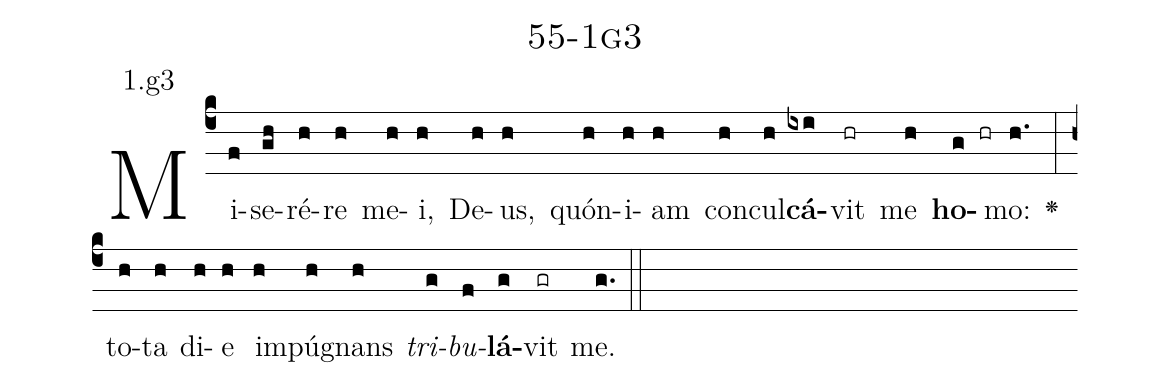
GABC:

name: 55-1g3;
annotation: 1.g3;
%%
(c4)Mi(f)se(gh)ré(h)re(h) me(h)i,(h) De(h)us,(h) quón(h)i(h)am(h) con(h)cul(h)<b>cá</b>(ixi)vit(hr) me(h) <b>ho</b>(g hr)mo:(h.) <v>\greheightstar</v>(:) to(h)ta(h) di(h)e(h) im(h)pú(h)gnans(h) <i>tri</i>(g)<i>bu</i>(f)<b>lá</b>(g)vit(gr) me.(g.) (::)


%E(h) u(h) o(g) u(f) a(g) e.(g.) (::)
